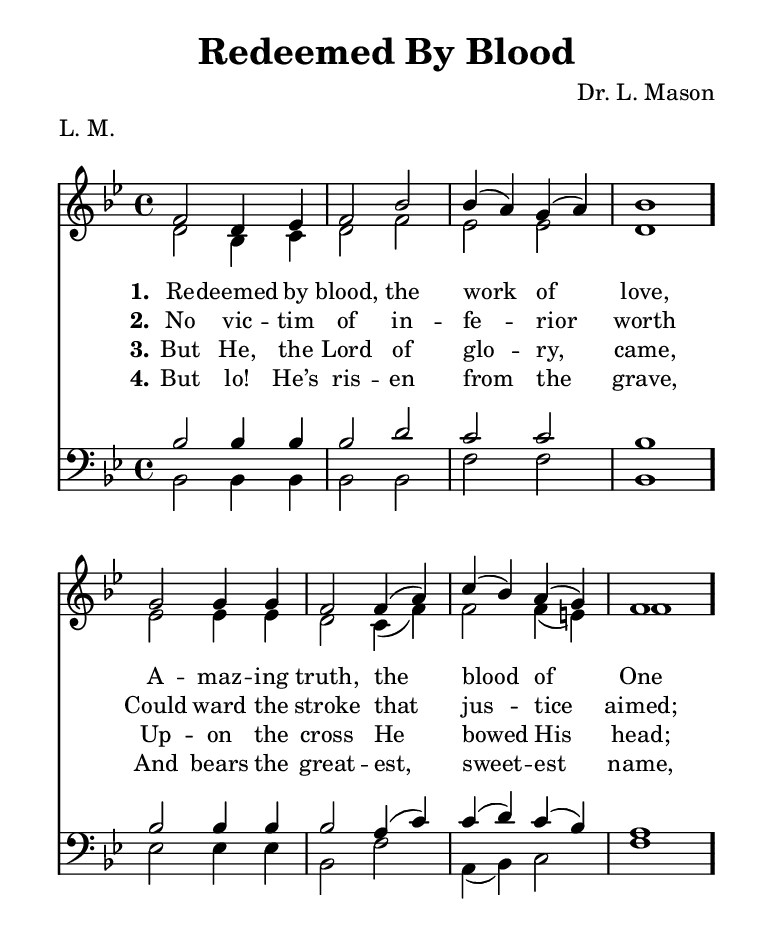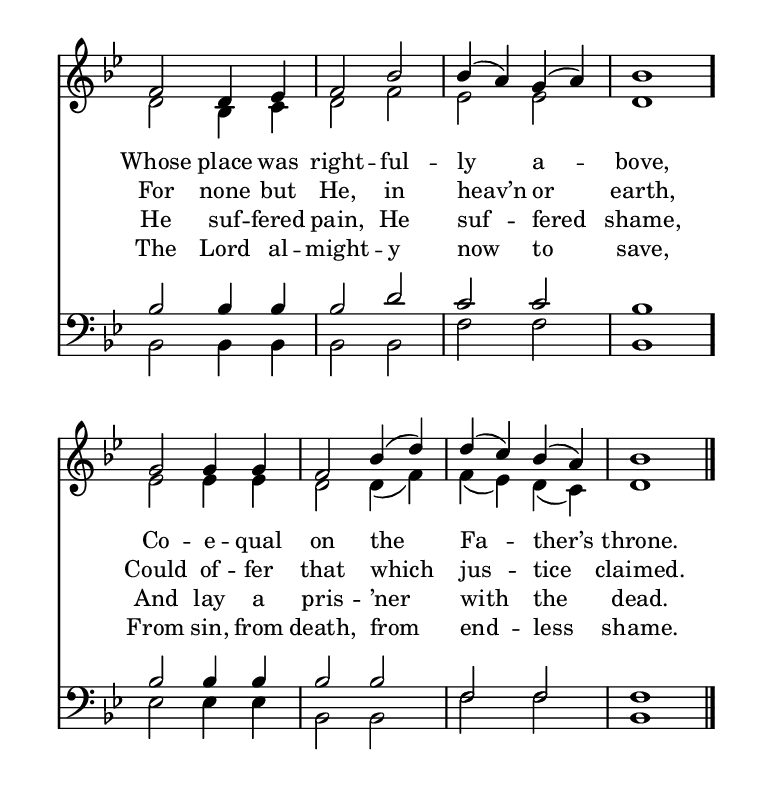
\include "common/global.ily"
\paper {
  \include "common/paper.ily"
  ragged-bottom = ##t
  ragged-last-bottom = ##t
  systems-per-page = ##f
  page-count = ##f
}

\header{
  hymnnumber = "9"
  title = "Redeemed By Blood"
  tunename = "Ernan"
  meter = "L. M."
  %poet = ""
  composer = "Dr. L. Mason"
  %copyright = ""
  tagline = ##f
}

patternA = { c2 c4 c4 | c2 c2 | c4( c4) c4( c4) | c1 } % Soprano lines 1, 3
patternB = { c2 c4 c4 | c2 c4( c4) | c4( c4) c4( c4) | c1 } % Soprano lines 2, 4 ; Alto line 4 ; Tenor line 2
patternC = { c2 c4 c4 | c2 c2 | c2 c2 | c1 } % Alto lines 1, 3 ; Tenor lines 1, 3, 4 ; Bass lines 1, 3, 4
patternD = { c2 c4 c4 | c2 c4( c4) | c2 c4( c4) | c1 } % Alto line 2
patternE = { c2 c4 c4 | c2 c2 | c4( c4) c2 | c1 } % Bass line 2

global = {
  \include "common/overrides.ily"
  %\autoBeamOff
  \override Staff.TimeSignature.style = #'()
  \time 4/4
  \once \override Score.MetronomeMark.transparent = ##t
  \tempo 4 = 120
  \key bes \major
  %\partial 4.
  \autoBeamOff
}

notesSoprano = {
\global
\relative c' {

  \changePitch \patternA { f d ees | f bes   | bes a g a | bes }
  \changePitch \patternB { g g g   | f f a   | c bes a g | f   }
  \changePitch \patternA { f d ees | f bes   | bes a g a | bes }
  \changePitch \patternB { g g g   | f bes d | d c bes a | bes }
	\bar "|."

}
}

notesAlto = {
\global
\relative e' {

  \changePitch \patternC { d bes c           | d f       | ees ees | d }
  \changePitch \patternD { ees ees ees       | d c f     | f f e   | f }
  \changePitch \patternC { d bes c           | d f       | ees ees | d }
  \changePitch \patternB { ees ees ees d d f | f ees d c | d       }

}
}

notesTenor = {
\global
\relative a {

  \changePitch \patternC { bes bes bes | bes d   | c c       | bes }
  \changePitch \patternB { bes bes bes | bes a c | c d c bes | a   }
  \changePitch \patternC { bes bes bes | bes d   | c c       | bes }
  \changePitch \patternC { bes bes bes | bes bes | f f       | f   }

}
}

notesBass = {
\global
\relative f {

  \changePitch \patternC { bes, bes bes | bes bes | f' f     | bes, }
  \changePitch \patternE { ees ees ees  | bes f'  | a, bes c | f    }
  \changePitch \patternC { bes, bes bes | bes bes | f' f     | bes, }
  \changePitch \patternC { ees ees ees  | bes bes | f' f     | bes, }

}
}

wordsA = \lyricmode {
\set stanza = "1."

  Re -- deemed by blood, the work of love, \bar "."
  A -- maz -- ing truth, the blood of One \bar "." \break
  Whose place was right -- ful -- ly a -- bove, \bar "."
  Co -- e -- qual on the Fa -- ther’s throne.

}

wordsB = \lyricmode {
\set stanza = "2."

  No vic -- tim of in -- fe -- rior worth
  Could ward the stroke that jus -- tice aimed;
  For none but He, in heav’n or earth,
  Could of -- fer that which jus -- tice claimed.
}

wordsC = \lyricmode {
\set stanza = "3."

  But He, the Lord of glo -- ry, came,
  Up -- on the cross He bowed His head;
  He suf -- fered pain, He suf -- fered shame,
  And lay a pris -- ’ner with the dead.

}

wordsD = \lyricmode {
\set stanza = "4."

  But lo! He’s ris -- en from the grave,
  And bears the great -- est, sweet -- est name,
  The Lord al -- might -- y now to save,
  From sin, from death, from end -- less shame.

}


\score {
  \context ChoirStaff <<
    \context Staff = upper <<
      \set ChoirStaff.systemStartDelimiter = #'SystemStartBar
      \context Voice  = sopranos { \voiceOne << \notesSoprano >> }
      \context Voice  = altos { \voiceTwo << \notesAlto >> }
      \context Lyrics = one   \lyricsto sopranos \wordsA
      \context Lyrics = two   \lyricsto sopranos \wordsB
      \context Lyrics = three \lyricsto sopranos \wordsC
      \context Lyrics = four  \lyricsto sopranos \wordsD
      %\context Lyrics = five  \lyricsto sopranos \wordsE
    >>
    \context Staff = men <<
      \clef bass
      \context Voice  = tenors { \voiceOne << \notesTenor >> }
      \context Voice  = basses { \voiceTwo << \notesBass >> }
    >>
  >>
  \layout {
    \include "common/layout.ily"
  }
  \midi{
    \include "common/midi.ily"
  }
}

\version "2.18.0"  % necessary for upgrading to future LilyPond versions.

% vi:set et ts=2 sw=2 ai nocindent syntax=lilypond
